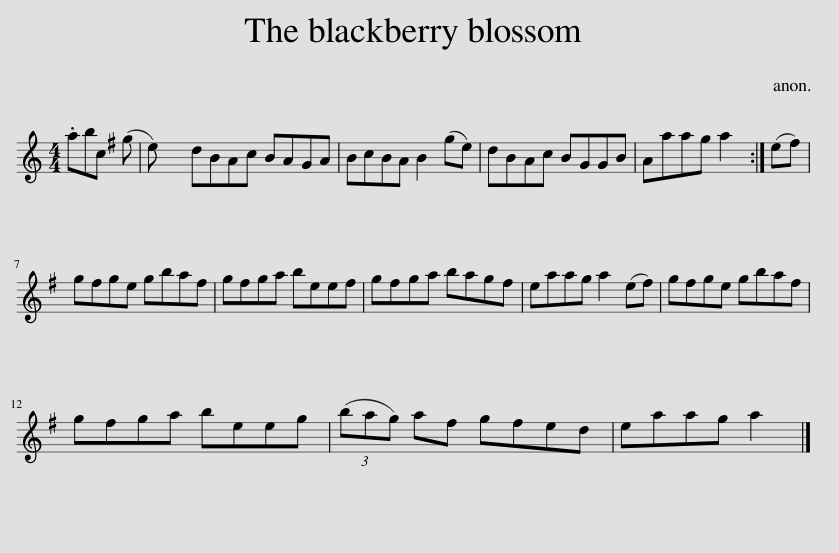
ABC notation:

X:1
L:1/8
M:4/4
I:linebreak $
K:C
V:1 treble
V:1
 .abc (g e) | dBAc BAGA | BcBA B2 (ge) | dBAc BGGB | Aaag a2 :| %5
 (e^f) |$ g^fge gbaf | g^fga beef | g^fga bagf | eaag a2 (e^f) | %10
 g^fge gbaf |$ g^fga beeg | (3(bag) a^f gfed | eaag a2 |] %14
